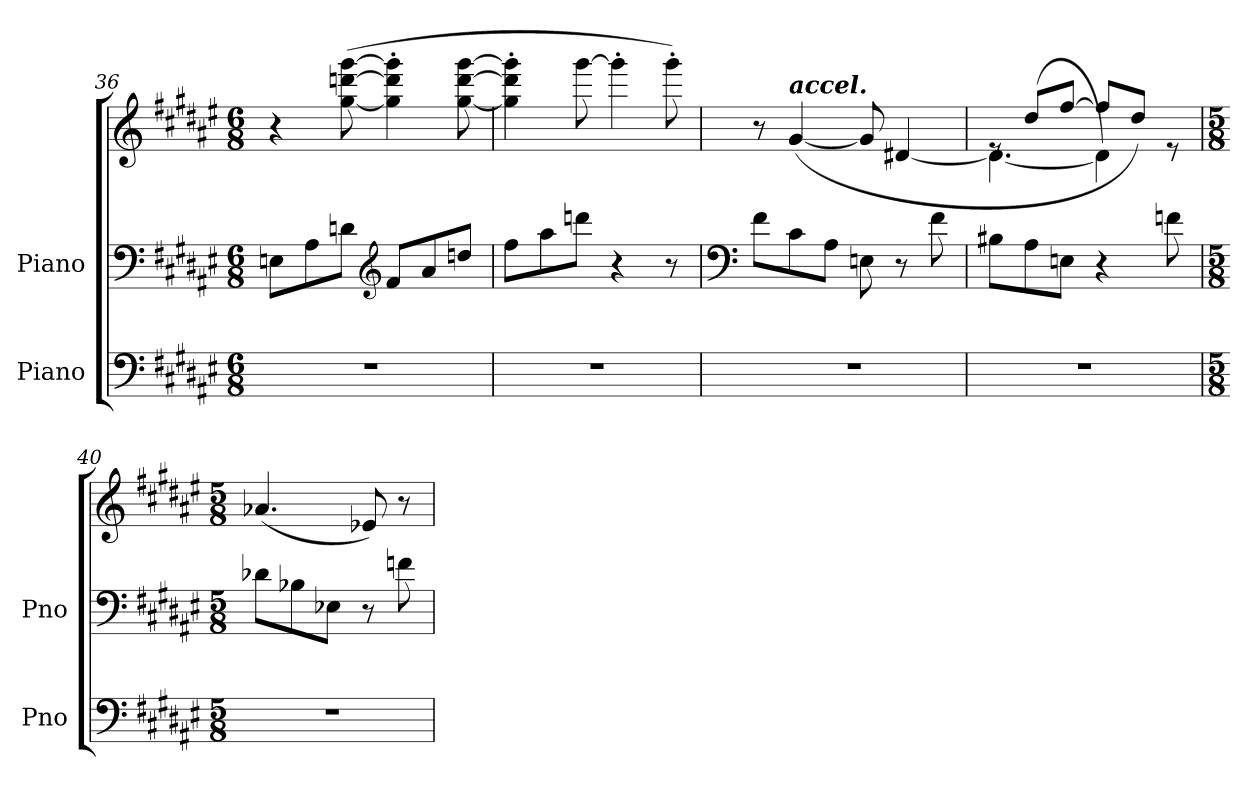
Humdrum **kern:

**kern	**kern	**kern
*part2	*part1	*part1
*staff3	*staff2	*staff1
*I"Piano	*I"Piano	*
*I'Pno	*I'Pno	*
!!LO:LB:g=z
*clefF4	*clefF4	*clefG2
*k[f#c#g#d#a#e#]	*k[f#c#g#d#a#e#]	*k[f#c#g#d#a#e#]
*M6/8	*M6/8	*M6/8
=36	=36	=36
2.r	8En\L	4r
.	8A#\	.
.	8dn\J	(>[8gg#\ [8dddn\ [8ggg#\
*	*clefG2	*
.	8f#/L	4gg#\]' 4ddd\]' 4ggg#\]'
.	8a#/	.
.	8ddn/J	[8gg#\ [8ddd\ [8ggg#\
=37	=37	=37
2.r	8ff#\L	4gg#\]' 4ddd\]' 4ggg#\]'
.	8aa#\	.
.	8dddn\J	[8ggg#\
.	4r	4ggg#'\]
.	8r	8ggg#'\)
=38	=38	=38
*	*clefF4	*
2.r	8f#\L	8r
!	!	!LO:TX:a:Bi:t=accel.
.	8c#\	(>[4g#/
.	8A#\J	.
.	8En\	8g#/]
.	8r	[4d#X/
.	8f#\	.
=39	=39	=39
*	*	*^
2.r	8B#X\L	8re	4.d#\_
.	8A#\	(>8dd#/L	.
.	8En\J	[8ff#/J	.
.	4r	8ff#/L]	4d#\])
.	.	8dd#/J)	.
.	8fn\	8re	8ryy
*	*	*v	*v
!!LO:LB:g=z
=40	=40	=40
*M5/8	*M5/8	*M5/8
*	*	*^
!	!	!LO:TX:b:i:t=poco cresc.	!
*	*	*v	*v
8%5r	8d-X\L	(<4.a-X/
.	8B-X\	.
.	8E-X\J	.
.	8r	8e-X/)
.	8fn\	8r
=	=	=
*-	*-	*-
